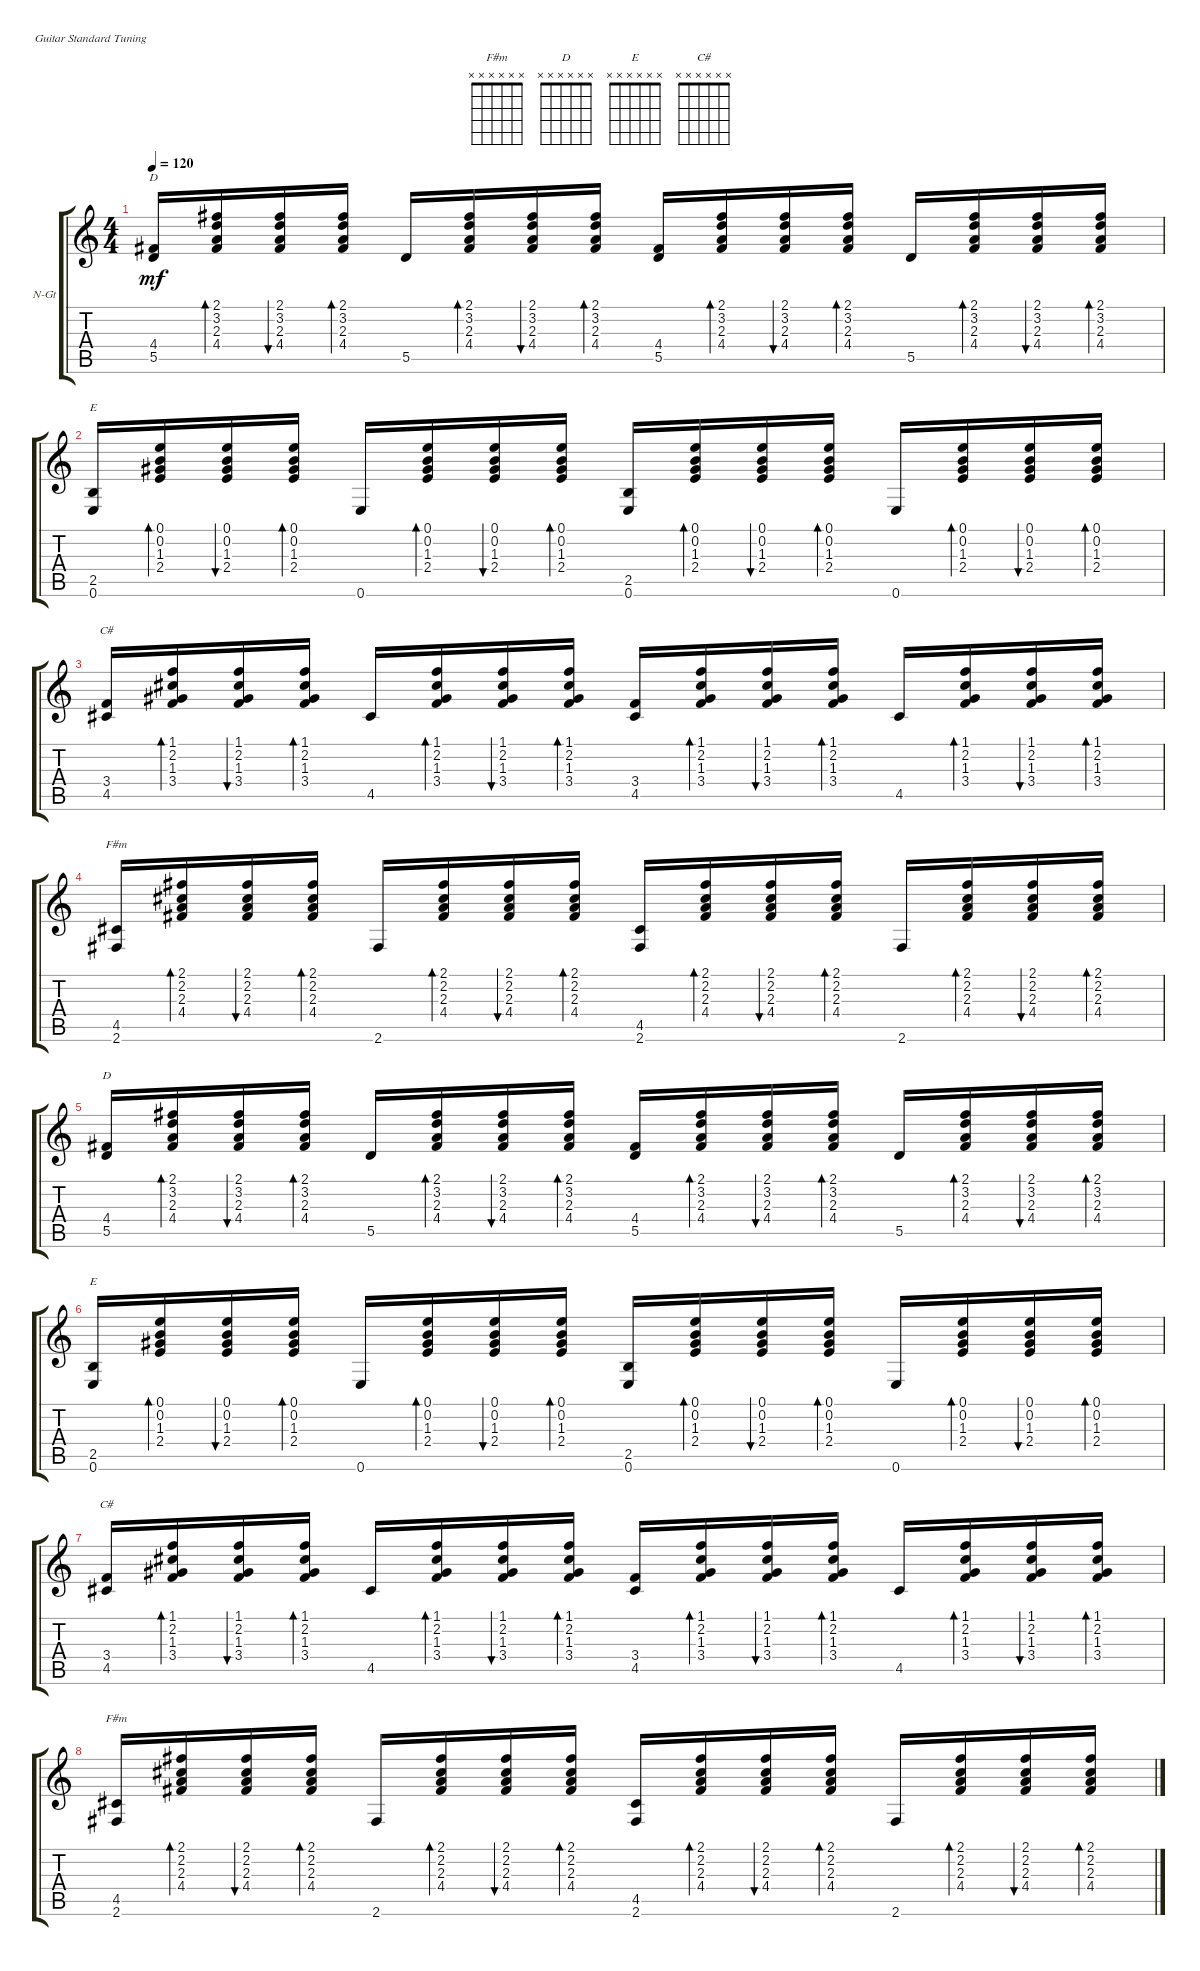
\defaultSystemsLayout 4
\bracketExtendMode groupsimilarinstruments
\firstSystemTrackNameOrientation horizontal
\otherSystemsTrackNameOrientation horizontal
\track ("Rhythm Guitar" "N-Gt") {instrument electricguitarmuted}
\staff {score tabs}
\tuning (E4 B3 G3 D3 A2 E2)
\chord ("F#m" x x x x x x)
\chord ("D" x x x x x x)
\chord ("E" x x x x x x)
\chord ("C#" x x x x x x)
\ts (4 4)
\tempo 120
\clef g2
\ks c
(5.5 4.4).16{ch "D" dy mf} (2.3 3.2 2.1 4.4).16{bd 30} (2.3 3.2 2.1 4.4).16{bu 30} (2.3 2.1 3.2 4.4).16{bd 30} 5.5.16 (2.3 3.2 2.1 4.4).16{bd 30} (2.3 3.2 2.1 4.4).16{bu 30} (2.3 2.1 3.2 4.4).16{bd 30} (5.5 4.4).16 (2.3 3.2 2.1 4.4).16{bd 30} (2.3 3.2 2.1 4.4).16{bu 30} (2.3 2.1 3.2 4.4).16{bd 30} 5.5.16 (2.3 3.2 2.1 4.4).16{bd 30} (2.3 3.2 2.1 4.4).16{bu 30} (2.3 2.1 3.2 4.4).16{bd 30} |
(0.6 2.5).16{ch "E"} (2.4 1.3 0.2 0.1).16{bd 30} (2.4 1.3 0.2 0.1).16{bu 30} (2.4 1.3 0.2 0.1).16{bd 30} 0.6.16 (2.4 1.3 0.2 0.1).16{bd 30} (2.4 1.3 0.2 0.1).16{bu 30} (2.4 1.3 0.2 0.1).16{bd 30} (0.6 2.5).16 (2.4 1.3 0.2 0.1).16{bd 30} (2.4 1.3 0.2 0.1).16{bu 30} (2.4 1.3 0.2 0.1).16{bd 30} 0.6.16 (2.4 1.3 0.2 0.1).16{bd 30} (2.4 1.3 0.2 0.1).16{bu 30} (2.4 1.3 0.2 0.1).16{bd 30} |
(4.5 3.4).16{ch "C#"} (3.4 1.3 2.2 1.1).16{bd 30} (3.4 1.3 2.2 1.1).16{bu 30} (3.4 1.3 2.2 1.1).16{bd 30} 4.5.16 (3.4 1.3 2.2 1.1).16{bd 30} (3.4 1.3 2.2 1.1).16{bu 30} (3.4 1.3 2.2 1.1).16{bd 30} (4.5 3.4).16 (3.4 1.3 2.2 1.1).16{bd 30} (3.4 1.3 2.2 1.1).16{bu 30} (3.4 1.3 2.2 1.1).16{bd 30} 4.5.16 (3.4 1.3 2.2 1.1).16{bd 30} (3.4 1.3 2.2 1.1).16{bu 30} (3.4 1.3 2.2 1.1).16{bd 30} |
(2.6 4.5).16{ch "F#m"} (4.4 2.3 2.2 2.1).16{bd 30} (2.1 2.2 2.3 4.4).16{bu 30} (4.4 2.3 2.2 2.1).16{bd 30} 2.6.16 (4.4 2.3 2.2 2.1).16{bd 30} (2.1 2.2 2.3 4.4).16{bu 30} (4.4 2.3 2.2 2.1).16{bd 30} (2.6 4.5).16 (4.4 2.3 2.2 2.1).16{bd 30} (2.1 2.2 2.3 4.4).16{bu 30} (4.4 2.3 2.2 2.1).16{bd 30} 2.6.16 (4.4 2.3 2.2 2.1).16{bd 30} (2.1 2.2 2.3 4.4).16{bu 30} (4.4 2.3 2.2 2.1).16{bd 30} |
(5.5 4.4).16{ch "D"} (2.3 3.2 2.1 4.4).16{bd 30} (2.3 3.2 2.1 4.4).16{bu 30} (2.3 2.1 3.2 4.4).16{bd 30} 5.5.16 (2.3 3.2 2.1 4.4).16{bd 30} (2.3 3.2 2.1 4.4).16{bu 30} (2.3 2.1 3.2 4.4).16{bd 30} (5.5 4.4).16 (2.3 3.2 2.1 4.4).16{bd 30} (2.3 3.2 2.1 4.4).16{bu 30} (2.3 2.1 3.2 4.4).16{bd 30} 5.5.16 (2.3 3.2 2.1 4.4).16{bd 30} (2.3 3.2 2.1 4.4).16{bu 30} (2.3 2.1 3.2 4.4).16{bd 30} |
(0.6 2.5).16{ch "E"} (2.4 1.3 0.2 0.1).16{bd 30} (2.4 1.3 0.2 0.1).16{bu 30} (2.4 1.3 0.2 0.1).16{bd 30} 0.6.16 (2.4 1.3 0.2 0.1).16{bd 30} (2.4 1.3 0.2 0.1).16{bu 30} (2.4 1.3 0.2 0.1).16{bd 30} (0.6 2.5).16 (2.4 1.3 0.2 0.1).16{bd 30} (2.4 1.3 0.2 0.1).16{bu 30} (2.4 1.3 0.2 0.1).16{bd 30} 0.6.16 (2.4 1.3 0.2 0.1).16{bd 30} (2.4 1.3 0.2 0.1).16{bu 30} (2.4 1.3 0.2 0.1).16{bd 30} |
(4.5 3.4).16{ch "C#"} (3.4 1.3 2.2 1.1).16{bd 30} (3.4 1.3 2.2 1.1).16{bu 30} (3.4 1.3 2.2 1.1).16{bd 30} 4.5.16 (3.4 1.3 2.2 1.1).16{bd 30} (3.4 1.3 2.2 1.1).16{bu 30} (3.4 1.3 2.2 1.1).16{bd 30} (4.5 3.4).16 (3.4 1.3 2.2 1.1).16{bd 30} (3.4 1.3 2.2 1.1).16{bu 30} (3.4 1.3 2.2 1.1).16{bd 30} 4.5.16 (3.4 1.3 2.2 1.1).16{bd 30} (3.4 1.3 2.2 1.1).16{bu 30} (3.4 1.3 2.2 1.1).16{bd 30} |
(2.6 4.5).16{ch "F#m"} (4.4 2.3 2.2 2.1).16{bd 30} (2.1 2.2 2.3 4.4).16{bu 30} (4.4 2.3 2.2 2.1).16{bd 30} 2.6.16 (4.4 2.3 2.2 2.1).16{bd 30} (2.1 2.2 2.3 4.4).16{bu 30} (4.4 2.3 2.2 2.1).16{bd 30} (2.6 4.5).16 (4.4 2.3 2.2 2.1).16{bd 30} (2.1 2.2 2.3 4.4).16{bu 30} (4.4 2.3 2.2 2.1).16{bd 30} 2.6.16 (4.4 2.3 2.2 2.1).16{bd 30} (2.1 2.2 2.3 4.4).16{bu 30} (4.4 2.3 2.2 2.1).16{bd 30}
